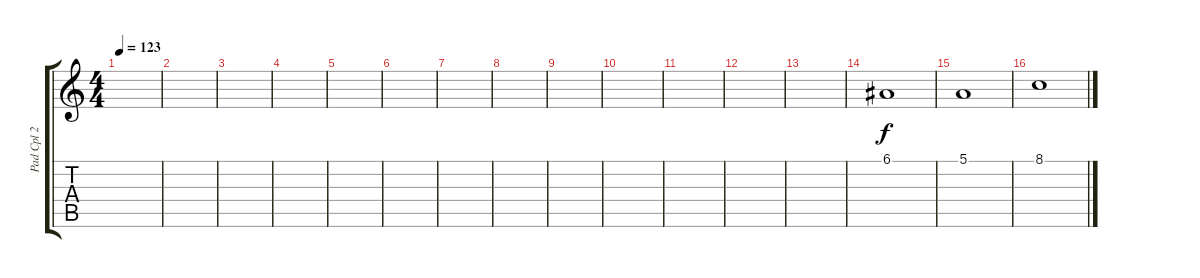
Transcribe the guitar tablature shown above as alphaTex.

\track ("Pad Cpl 2" "Pad Cpl 2") {instrument pad4choir}
\staff {score tabs}
\tuning (E4 B3 G3 D3 A2 E2) {hide}
\ts (4 4)
\tempo 123
\clef g2
\ks c
|
|
|
|
|
|
|
|
|
|
|
|
|
6.1.1 |
5.1.1 |
8.1.1
